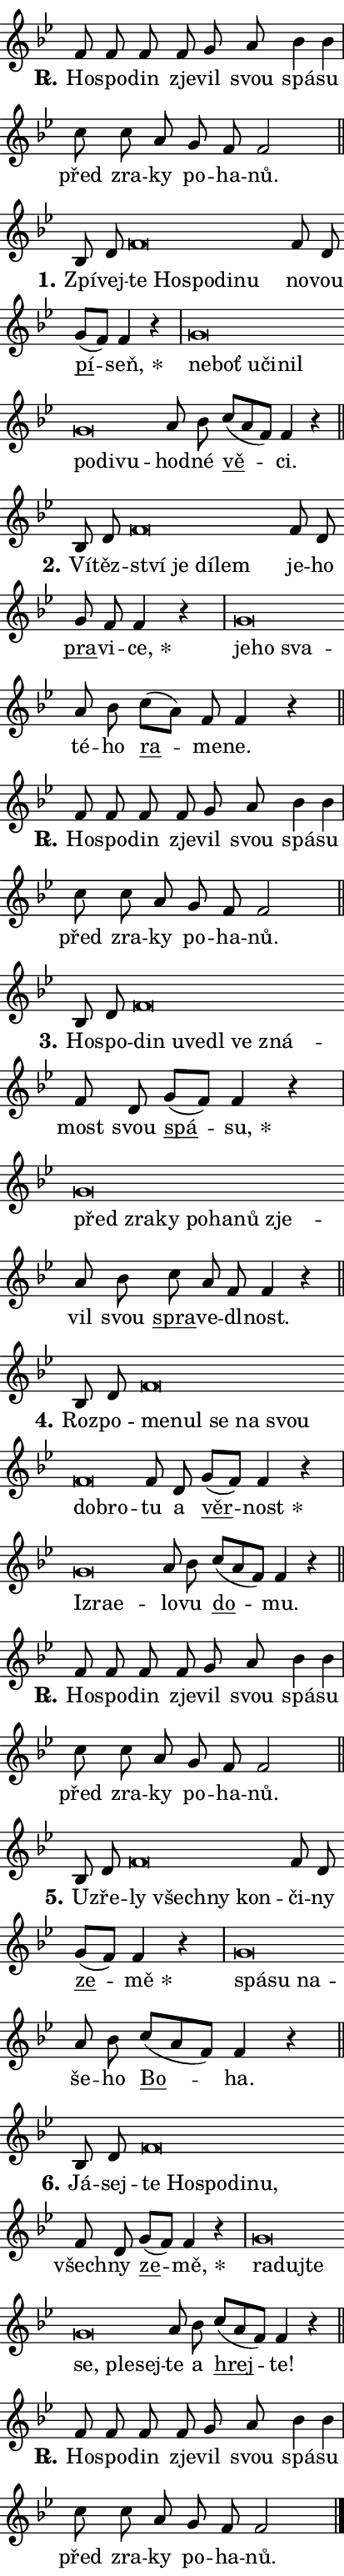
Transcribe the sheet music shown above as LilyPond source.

\version "2.24.0"
\header { tagline = "" }
\paper {
  indent = 0\cm
  top-margin = 0\cm
  right-margin = 0\cm
  bottom-margin = 0\cm
  left-margin = 0\cm
  paper-width = 7\cm
  page-breaking = #ly:one-page-breaking
  system-system-spacing.basic-distance = #11
  score-system-spacing.basic-distance = #11
  ragged-last = ##f
}


%% Author: Thomas Morley
%% https://lists.gnu.org/archive/html/lilypond-user/2020-05/msg00002.html
#(define (line-position grob)
"Returns position of @var[grob} in current system:
   @code{'start}, if at first time-step
   @code{'end}, if at last time-step
   @code{'middle} otherwise
"
  (let* ((col (ly:item-get-column grob))
         (ln (ly:grob-object col 'left-neighbor))
         (rn (ly:grob-object col 'right-neighbor))
         (col-to-check-left (if (ly:grob? ln) ln col))
         (col-to-check-right (if (ly:grob? rn) rn col))
         (break-dir-left
           (and
             (ly:grob-property col-to-check-left 'non-musical #f)
             (ly:item-break-dir col-to-check-left)))
         (break-dir-right
           (and
             (ly:grob-property col-to-check-right 'non-musical #f)
             (ly:item-break-dir col-to-check-right))))
        (cond ((eqv? 1 break-dir-left) 'start)
              ((eqv? -1 break-dir-right) 'end)
              (else 'middle))))

#(define (tranparent-at-line-position vctor)
  (lambda (grob)
  "Relying on @code{line-position} select the relevant enry from @var{vctor}.
Used to determine transparency,"
    (case (line-position grob)
      ((end) (not (vector-ref vctor 0)))
      ((middle) (not (vector-ref vctor 1)))
      ((start) (not (vector-ref vctor 2))))))

noteHeadBreakVisibility =
#(define-music-function (break-visibility)(vector?)
"Makes @code{NoteHead}s transparent relying on @var{break-visibility}"
#{
  \override NoteHead.transparent =
    #(tranparent-at-line-position break-visibility)
#})

#(define delete-ledgers-for-transparent-note-heads
  (lambda (grob)
    "Reads whether a @code{NoteHead} is transparent.
If so this @code{NoteHead} is removed from @code{'note-heads} from
@var{grob}, which is supposed to be @code{LedgerLineSpanner}.
As a result ledgers are not printed for this @code{NoteHead}"
    (let* ((nhds-array (ly:grob-object grob 'note-heads))
           (nhds-list
             (if (ly:grob-array? nhds-array)
                 (ly:grob-array->list nhds-array)
                 '()))
           ;; Relies on the transparent-property being done before
           ;; Staff.LedgerLineSpanner.after-line-breaking is executed.
           ;; This is fragile ...
           (to-keep
             (remove
               (lambda (nhd)
                 (ly:grob-property nhd 'transparent #f))
               nhds-list)))
      ;; TODO find a better method to iterate over grob-arrays, similiar
      ;; to filter/remove etc for lists
      ;; For now rebuilt from scratch
      (set! (ly:grob-object grob 'note-heads)  '())
      (for-each
        (lambda (nhd)
          (ly:pointer-group-interface::add-grob grob 'note-heads nhd))
        to-keep))))

hideNotes = {
  \noteHeadBreakVisibility #begin-of-line-visible
}
unHideNotes = {
  \noteHeadBreakVisibility #all-visible
}

% work-around for resetting accidentals
% https://lilypond.org/doc/v2.23/Documentation/notation/displaying-rhythms#unmetered-music
cadenzaMeasure = {
  \cadenzaOff
  \partial 1024 s1024
  \cadenzaOn
}

#(define-markup-command (accent layout props text) (markup?)
  "Underline accented syllable"
  (interpret-markup layout props
    #{\markup \override #'(offset . 4.3) \underline { #text }#}))

responsum = \markup \concat {
  "R" \hspace #-1.05 \path #0.1 #'((moveto 0 0.07) (lineto 0.9 0.8)) \hspace #0.05 "."
}

\layout {
    \context {
        \Staff
        \remove "Time_signature_engraver"
        \override LedgerLineSpanner.after-line-breaking = #delete-ledgers-for-transparent-note-heads
    }
    \context {
        \Voice {
            \override NoteHead.output-attributes = #'((class . "notehead"))
            \override Hairpin.height = #0.55
        }
    }
    \context {
        \Lyrics {
            \override StanzaNumber.output-attributes = #'((class . "stanzanumber"))
            \override LyricSpace.minimum-distance = #0.9
            \override LyricText.font-name = #"TeX Gyre Schola"
            \override LyricText.font-size = 1
            \override StanzaNumber.font-name = #"TeX Gyre Schola Bold"
            \override StanzaNumber.font-size = 1
        }
    }
}

% magnetic-lyrics.ily
%
%   written by
%     Jean Abou Samra <jean@abou-samra.fr>
%     Werner Lemberg <wl@gnu.org>
%
%   adapted by
%     Jiri Hon <jiri.hon@gmail.com>
%
% Version 2022-Apr-15

% https://www.mail-archive.com/lilypond-user@gnu.org/msg149350.html

#(define (Left_hyphen_pointer_engraver context)
   "Collect syllable-hyphen-syllable occurrences in lyrics and store
them in properties.  This engraver only looks to the left.  For
example, if the lyrics input is @code{foo -- bar}, it does the
following.

@itemize @bullet
@item
Set the @code{text} property of the @code{LyricHyphen} grob between
@q{foo} and @q{bar} to @code{foo}.

@item
Set the @code{left-hyphen} property of the @code{LyricText} grob with
text @q{foo} to the @code{LyricHyphen} grob between @q{foo} and
@q{bar}.
@end itemize

Use this auxiliary engraver in combination with the
@code{lyric-@/text::@/apply-@/magnetic-@/offset!} hook."
   (let ((hyphen #f)
         (text #f))
     (make-engraver
      (acknowledgers
       ((lyric-syllable-interface engraver grob source-engraver)
        (set! text grob)))
      (end-acknowledgers
       ((lyric-hyphen-interface engraver grob source-engraver)
        ;(when (not (grob::has-interface grob 'lyric-space-interface))
          (set! hyphen grob)));)
      ((stop-translation-timestep engraver)
       (when (and text hyphen)
         (ly:grob-set-object! text 'left-hyphen hyphen))
       (set! text #f)
       (set! hyphen #f)))))

#(define (lyric-text::apply-magnetic-offset! grob)
   "If the space between two syllables is less than the value in
property @code{LyricText@/.details@/.squash-threshold}, move the right
syllable to the left so that it gets concatenated with the left
syllable.

Use this function as a hook for
@code{LyricText@/.after-@/line-@/breaking} if the
@code{Left_@/hyphen_@/pointer_@/engraver} is active."
   (let ((hyphen (ly:grob-object grob 'left-hyphen #f)))
     (when hyphen
       (let ((left-text (ly:spanner-bound hyphen LEFT)))
         (when (grob::has-interface left-text 'lyric-syllable-interface)
           (let* ((common (ly:grob-common-refpoint grob left-text X))
                  (this-x-ext (ly:grob-extent grob common X))
                  (left-x-ext
                   (begin
                     ;; Trigger magnetism for left-text.
                     (ly:grob-property left-text 'after-line-breaking)
                     (ly:grob-extent left-text common X)))
                  ;; `delta` is the gap width between two syllables.
                  (delta (- (interval-start this-x-ext)
                            (interval-end left-x-ext)))
                  (details (ly:grob-property grob 'details))
                  (threshold (assoc-get 'squash-threshold details 0.2)))
             (when (< delta threshold)
               (let* (;; We have to manipulate the input text so that
                      ;; ligatures crossing syllable boundaries are not
                      ;; disabled.  For languages based on the Latin
                      ;; script this is essentially a beautification.
                      ;; However, for non-Western scripts it can be a
                      ;; necessity.
                      (lt (ly:grob-property left-text 'text))
                      (rt (ly:grob-property grob 'text))
                      (is-space (grob::has-interface hyphen 'lyric-space-interface))
                      (space (if is-space " " ""))
                      (space-markup (grob-interpret-markup grob " "))
                      (space-size (interval-length (ly:stencil-extent space-markup X)))
                      (extra-delta (if is-space space-size 0))
                      ;; Append new syllable.
                      (ltrt-space (if (and (string? lt) (string? rt))
                                (string-append lt space rt)
                                (make-concat-markup (list lt space rt))))
                      ;; Right-align `ltrt` to the right side.
                      (ltrt-space-markup (grob-interpret-markup
                               grob
                               (make-translate-markup
                                (cons (interval-length this-x-ext) 0)
                                (make-right-align-markup ltrt-space)))))
                 (begin
                   ;; Don't print `left-text`.
                   (ly:grob-set-property! left-text 'stencil #f)
                   ;; Set text and stencil (which holds all collected
                   ;; syllables so far) and shift it to the left.
                   (ly:grob-set-property! grob 'text ltrt-space)
                   (ly:grob-set-property! grob 'stencil ltrt-space-markup)
                   (ly:grob-translate-axis! grob (- (- delta extra-delta)) X))))))))))


#(define (lyric-hyphen::displace-bounds-first grob)
   ;; Make very sure this callback isn't triggered too early.
   (let ((left (ly:spanner-bound grob LEFT))
         (right (ly:spanner-bound grob RIGHT)))
     (ly:grob-property left 'after-line-breaking)
     (ly:grob-property right 'after-line-breaking)
     (ly:lyric-hyphen::print grob)))

squashThreshold = #0.4

\layout {
  \context {
    \Lyrics
    \consists #Left_hyphen_pointer_engraver
    \override LyricText.after-line-breaking =
      #lyric-text::apply-magnetic-offset!
    \override LyricHyphen.stencil = #lyric-hyphen::displace-bounds-first
    \override LyricText.details.squash-threshold = \squashThreshold
    \override LyricHyphen.minimum-distance = 0
    \override LyricHyphen.minimum-length = \squashThreshold
  }
}

squash = \override LyricText.details.squash-threshold = 9999
unSquash = \override LyricText.details.squash-threshold = \squashThreshold

left = \override LyricText.self-alignment-X = #LEFT
unLeft = \revert LyricText.self-alignment-X

starOffset = #(lambda (grob) 
                (let ((x_offset (ly:self-alignment-interface::aligned-on-x-parent grob)))
                  (if (= x_offset 0) 0 (+ x_offset 1.2))))

star = #(define-music-function (syllable)(string?)
"Append star separator at the end of a syllable"
#{
  \once \override LyricText.X-offset = #starOffset
  \lyricmode { \markup {
    #syllable
    \override #'((font-name . "TeX Gyre Schola Bold")) \hspace #0.2 \lower #0.65 \larger "*"
  } }
#})

starAccent = #(define-music-function (syllable)(string?)
"Append star separator at the end of a syllable and make accent"
#{
  \once \override LyricText.X-offset = #starOffset
  \lyricmode { \markup {
    \accent #syllable
    \override #'((font-name . "TeX Gyre Schola Bold")) \hspace #0.2 \lower #0.65 \larger "*"
  } }
#})

breath = #(define-music-function (syllable)(string?)
"Append breathing indicator at the end of a syllable"
#{
  \lyricmode { \markup { #syllable "+" } }
#})

optionalBreath = #(define-music-function (syllable)(string?)
"Append optional breathing indicator at the end of a syllable"
#{
  \lyricmode { \markup { #syllable "(+)" } }
#})


\score {
    <<
        \new Voice = "melody" { \cadenzaOn \key bes \major \relative { f'8 f f f g a \bar "" bes4 bes \cadenzaMeasure \bar "|" c8 c a \bar "" g f f2 \cadenzaMeasure \bar "||" \break } }
        \new Lyrics \lyricsto "melody" { \lyricmode { \set stanza = \responsum
Ho -- spo -- din zje -- vil svou spá -- su před zra -- ky po -- ha -- nů. } }
    >>
    \layout {}
}

\score {
    <<
        \new Voice = "melody" { \cadenzaOn \key bes \major \relative { bes8 d f\breve*1/16 \hideNotes \breve*1/16 \bar "" \breve*1/16 \bar "" \breve*1/16 \breve*1/16 \bar "" \unHideNotes f8 d \bar "" g[( f)] f4 r \cadenzaMeasure \bar "|" g\breve*1/16 \hideNotes \breve*1/16 \bar "" \breve*1/16 \bar "" \breve*1/16 \bar "" \breve*1/16 \bar "" \breve*1/16 \bar "" \breve*1/16 \breve*1/16 \bar "" \unHideNotes a8 bes \bar "" c[( a f)] f4 r \cadenzaMeasure \bar "||" \break } }
        \new Lyrics \lyricsto "melody" { \lyricmode { \set stanza = "1."
Zpí -- vej -- \left te \squash Ho -- spo -- di -- nu \unLeft \unSquash no -- vou \markup \accent pí -- \star seň, \left ne -- \squash boť u -- či -- nil po -- di -- vu -- \unLeft \unSquash hod -- né \markup \accent vě -- ci. } }
    >>
    \layout {}
}

\score {
    <<
        \new Voice = "melody" { \cadenzaOn \key bes \major \relative { bes8 d f\breve*1/16 \hideNotes \breve*1/16 \bar "" \breve*1/16 \breve*1/16 \bar "" \unHideNotes f8 d \bar "" g f f4 r \cadenzaMeasure \bar "|" g\breve*1/16 \hideNotes \breve*1/16 \breve*1/16 \bar "" \unHideNotes a8 bes \bar "" c[( a)] f f4 r \cadenzaMeasure \bar "||" \break } }
        \new Lyrics \lyricsto "melody" { \lyricmode { \set stanza = "2."
Ví -- těz -- \left ství \squash je dí -- lem \unLeft \unSquash je -- ho \markup \accent pra -- vi -- \star ce, \left je -- \squash ho sva -- \unLeft \unSquash té -- ho \markup \accent ra -- me -- ne. } }
    >>
    \layout {}
}

\score {
    <<
        \new Voice = "melody" { \cadenzaOn \key bes \major \relative { f'8 f f f g a \bar "" bes4 bes \cadenzaMeasure \bar "|" c8 c a \bar "" g f f2 \cadenzaMeasure \bar "||" \break } }
        \new Lyrics \lyricsto "melody" { \lyricmode { \set stanza = \responsum
Ho -- spo -- din zje -- vil svou spá -- su před zra -- ky po -- ha -- nů. } }
    >>
    \layout {}
}

\score {
    <<
        \new Voice = "melody" { \cadenzaOn \key bes \major \relative { bes8 d f\breve*1/16 \hideNotes \breve*1/16 \bar "" \breve*1/16 \bar "" \breve*1/16 \bar "" \breve*1/16 \breve*1/16 \bar "" \unHideNotes f8 d \bar "" g[( f)] f4 r \cadenzaMeasure \bar "|" g\breve*1/16 \hideNotes \breve*1/16 \bar "" \breve*1/16 \bar "" \breve*1/16 \bar "" \breve*1/16 \bar "" \breve*1/16 \breve*1/16 \bar "" \unHideNotes a8 bes \bar "" c a f f4 r \cadenzaMeasure \bar "||" \break } }
        \new Lyrics \lyricsto "melody" { \lyricmode { \set stanza = "3."
Ho -- spo -- \left din \squash u -- ve -- dl ve zná -- \unLeft \unSquash most svou \markup \accent spá -- \star su, \left před \squash zra -- ky po -- ha -- nů zje -- \unLeft \unSquash vil svou \markup \accent spra -- ve -- dl -- nost. } }
    >>
    \layout {}
}

\score {
    <<
        \new Voice = "melody" { \cadenzaOn \key bes \major \relative { bes8 d f\breve*1/16 \hideNotes \breve*1/16 \bar "" \breve*1/16 \bar "" \breve*1/16 \bar "" \breve*1/16 \bar "" \breve*1/16 \breve*1/16 \bar "" \unHideNotes f8 d \bar "" g[( f)] f4 r \cadenzaMeasure \bar "|" g\breve*1/16 \hideNotes \breve*1/16 \breve*1/16 \bar "" \unHideNotes a8 bes \bar "" c[( a f)] f4 r \cadenzaMeasure \bar "||" \break } }
        \new Lyrics \lyricsto "melody" { \lyricmode { \set stanza = "4."
Roz -- po -- \left me -- \squash nul se na svou dob -- ro -- \unLeft \unSquash tu a \markup \accent věr -- \star nost \left Iz -- \squash ra -- e -- \unLeft \unSquash lo -- vu \markup \accent do -- mu. } }
    >>
    \layout {}
}

\score {
    <<
        \new Voice = "melody" { \cadenzaOn \key bes \major \relative { f'8 f f f g a \bar "" bes4 bes \cadenzaMeasure \bar "|" c8 c a \bar "" g f f2 \cadenzaMeasure \bar "||" \break } }
        \new Lyrics \lyricsto "melody" { \lyricmode { \set stanza = \responsum
Ho -- spo -- din zje -- vil svou spá -- su před zra -- ky po -- ha -- nů. } }
    >>
    \layout {}
}

\score {
    <<
        \new Voice = "melody" { \cadenzaOn \key bes \major \relative { bes8 d f\breve*1/16 \hideNotes \breve*1/16 \bar "" \breve*1/16 \breve*1/16 \bar "" \unHideNotes f8 d \bar "" g[( f)] f4 r \cadenzaMeasure \bar "|" g\breve*1/16 \hideNotes \breve*1/16 \breve*1/16 \bar "" \unHideNotes a8 bes \bar "" c[( a f)] f4 r \cadenzaMeasure \bar "||" \break } }
        \new Lyrics \lyricsto "melody" { \lyricmode { \set stanza = "5."
U -- zře -- \left ly \squash všech -- ny kon -- \unLeft \unSquash či -- ny \markup \accent ze -- \star mě \left spá -- \squash su na -- \unLeft \unSquash še -- ho \markup \accent Bo -- ha. } }
    >>
    \layout {}
}

\score {
    <<
        \new Voice = "melody" { \cadenzaOn \key bes \major \relative { bes8 d f\breve*1/16 \hideNotes \breve*1/16 \bar "" \breve*1/16 \bar "" \breve*1/16 \breve*1/16 \bar "" \unHideNotes f8 d \bar "" g[( f)] f4 r \cadenzaMeasure \bar "|" g\breve*1/16 \hideNotes \breve*1/16 \bar "" \breve*1/16 \bar "" \breve*1/16 \bar "" \breve*1/16 \breve*1/16 \bar "" \unHideNotes a8 bes \bar "" c[( a f)] f4 r \cadenzaMeasure \bar "||" \break } }
        \new Lyrics \lyricsto "melody" { \lyricmode { \set stanza = "6."
Já -- sej -- \left te \squash Ho -- spo -- di -- nu, \unLeft \unSquash všech -- ny \markup \accent ze -- \star mě, \left ra -- \squash duj -- te se, ple -- sej -- \unLeft \unSquash te a \markup \accent hrej -- te! } }
    >>
    \layout {}
}

\score {
    <<
        \new Voice = "melody" { \cadenzaOn \key bes \major \relative { f'8 f f f g a \bar "" bes4 bes \cadenzaMeasure \bar "|" c8 c a \bar "" g f f2 \cadenzaMeasure \bar "||" \break } \bar "|." }
        \new Lyrics \lyricsto "melody" { \lyricmode { \set stanza = \responsum
Ho -- spo -- din zje -- vil svou spá -- su před zra -- ky po -- ha -- nů. } }
    >>
    \layout {}
}
